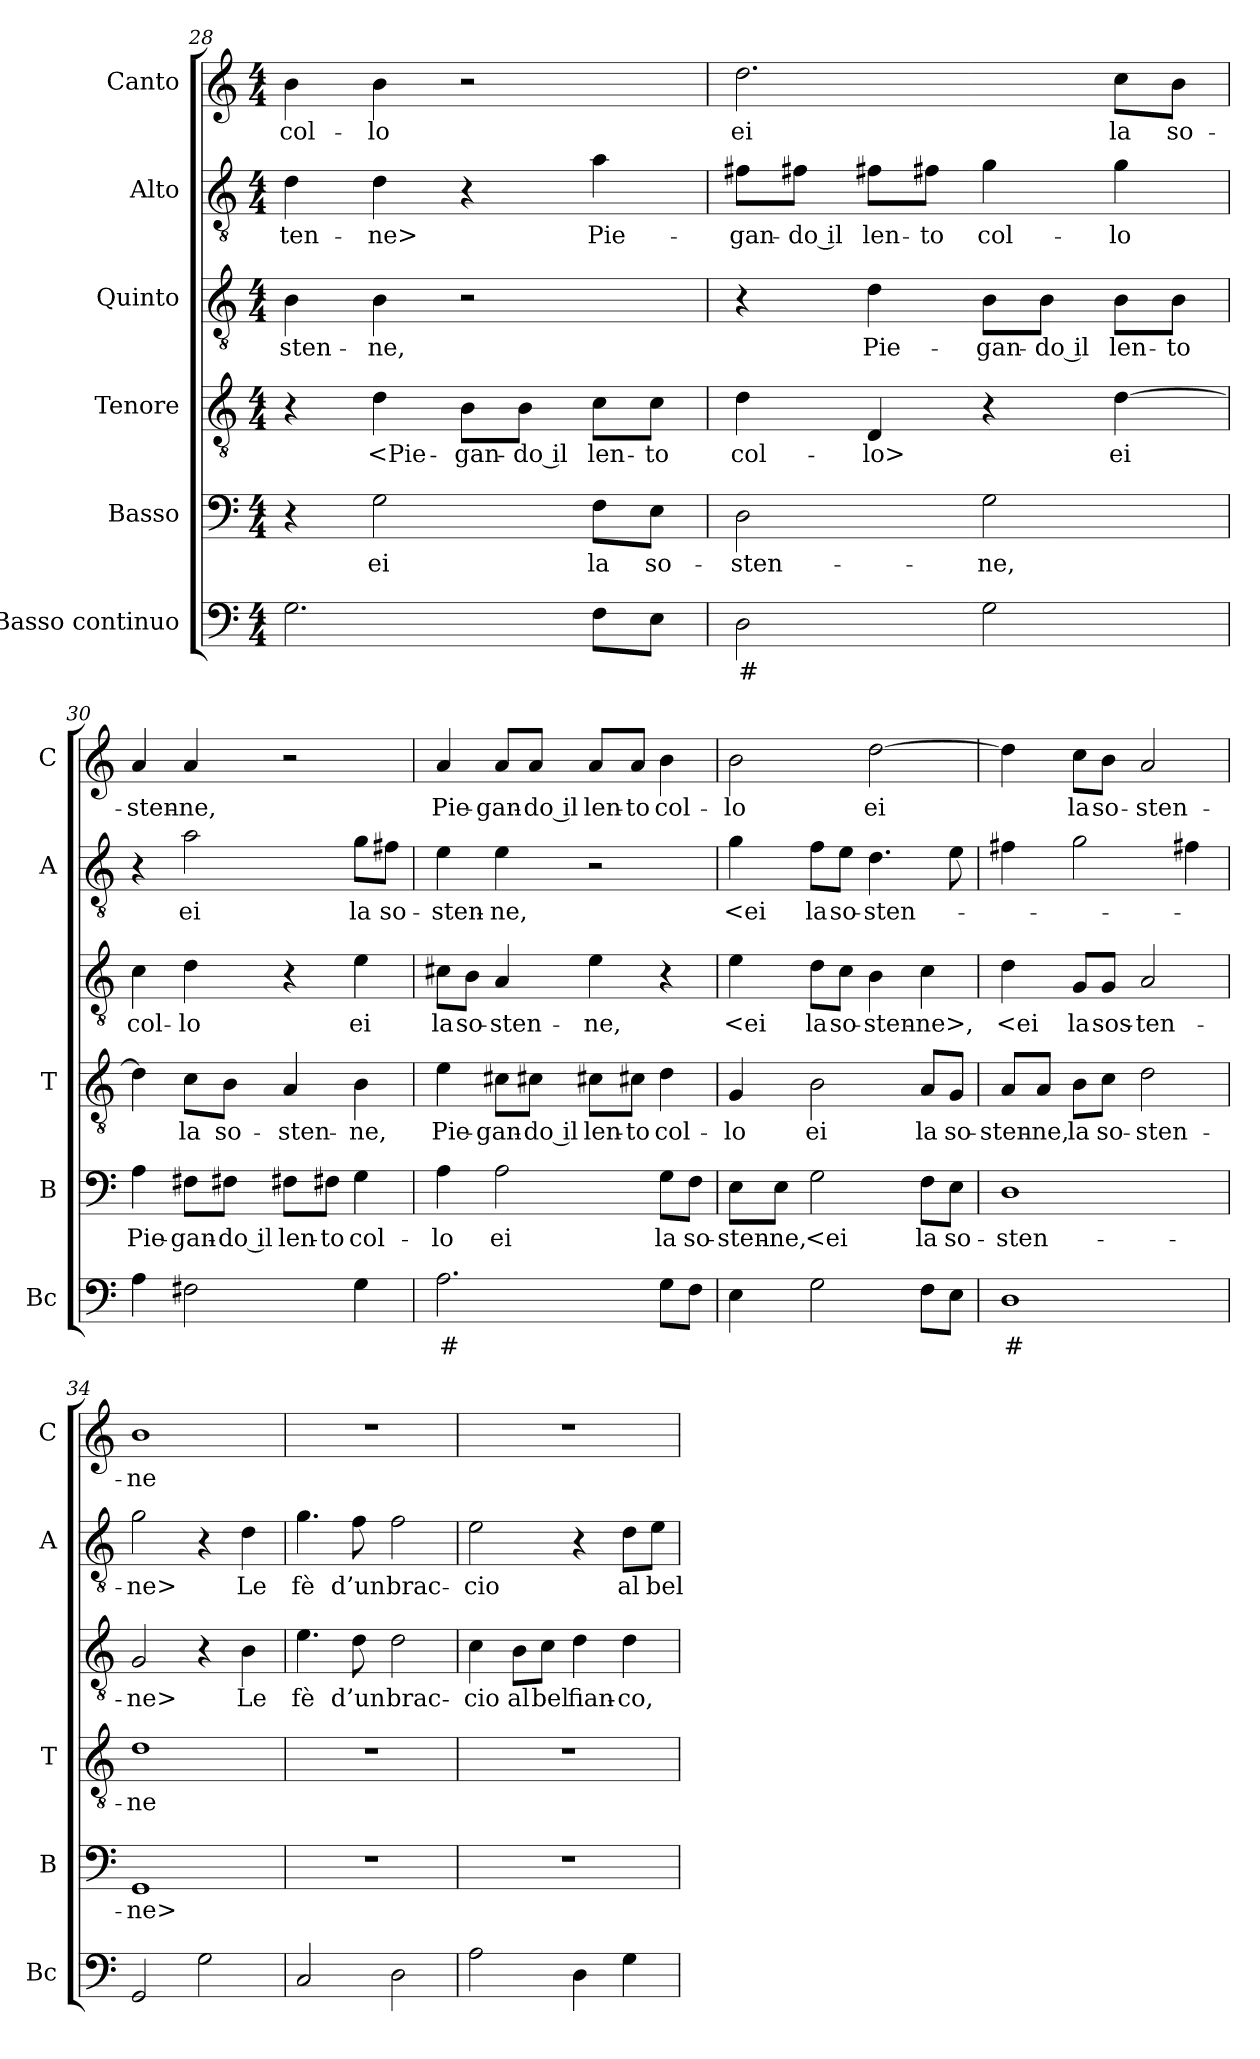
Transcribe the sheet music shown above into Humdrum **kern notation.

**kern	**text	**kern	**text	**kern	**text	**kern	**text	**kern	**text	**kern	**text
*part6	*part6	*part5	*part5	*part4	*part4	*part3	*part3	*part2	*part2	*part1	*part1
*staff6	*staff6	*staff5	*staff5	*staff4	*staff4	*staff3	*staff3	*staff2	*staff2	*staff1	*staff1
*I"Basso continuo	*	*I"Basso	*	*I"Tenore	*	*I"Quinto	*	*I"Alto	*	*I"Canto	*
*I'Bc	*	*I'B	*	*I'T	*	*	*	*I'A	*	*I'C	*
*clefF4	*	*clefF4	*	*clefGv2	*	*clefGv2	*	*clefGv2	*	*clefG2	*
*k[]	*	*k[]	*	*k[]	*	*k[]	*	*k[]	*	*k[]	*
*C:	*	*C:	*	*C:	*	*C:	*	*C:	*	*C:	*
*M4/4	*	*M4/4	*	*M4/4	*	*M4/4	*	*M4/4	*	*M4/4	*
=28	=28	=28	=28	=28	=28	=28	=28	=28	=28	=28	=28
2.G	.	4r	.	4r	.	4B	-sten-	4d	-ten-	4b	col-
.	.	2G	ei	4d	<Pie-	4B	-ne,	4d	-ne>	4b	-lo
.	.	.	.	8B\L	-gan-	2r	.	4r	.	2r	.
.	.	.	.	8B\J	-do il	.	.	.	.	.	.
8F\L	.	8F\L	la	8c\L	len-	.	.	4a	Pie-	.	.
8E\J	.	8E\J	so-	8c\J	-to	.	.	.	.	.	.
=29	=29	=29	=29	=29	=29	=29	=29	=29	=29	=29	=29
2D	#	2D	-sten-	4d	col-	4r	.	8f#X\L	-gan-	2.dd	ei
.	.	.	.	.	.	.	.	8f#X\J	-do il	.	.
.	.	.	.	4D	-lo>	4d	Pie-	8f#X\L	len-	.	.
.	.	.	.	.	.	.	.	8f#X\J	-to	.	.
2G	.	2G	-ne,	4r	.	8B\L	-gan-	4g	col-	.	.
.	.	.	.	.	.	8B\J	-do il	.	.	.	.
.	.	.	.	[4d	ei	8B\L	len-	4g	-lo	8cc\L	la
.	.	.	.	.	.	8B\J	-to	.	.	8b\J	so-
=30	=30	=30	=30	=30	=30	=30	=30	=30	=30	=30	=30
4A	.	4A	Pie-	4d]	.	4c	col-	4r	.	4a	-sten-
2F#X	.	8F#X\L	-gan-	8c\L	la	4d	-lo	2a	ei	4a	-ne,
.	.	8F#X\J	-do il	8B\J	so-	.	.	.	.	.	.
.	.	8F#X\L	len-	4A	-sten-	4r	.	.	.	2r	.
.	.	8F#X\J	-to	.	.	.	.	.	.	.	.
4G	.	4G	col-	4B	-ne,	4e	ei	8g\L	la	.	.
.	.	.	.	.	.	.	.	8f#X\J	so-	.	.
=31	=31	=31	=31	=31	=31	=31	=31	=31	=31	=31	=31
2.A	#	4A	-lo	4e	Pie-	8c#X\L	la	4e	-sten-	4a	Pie-
.	.	.	.	.	.	8B\J	so-	.	.	.	.
.	.	2A	ei	8c#X\L	-gan-	4A	-sten-	4e	-ne,	8a/L	-gan-
.	.	.	.	8c#X\J	-do il	.	.	.	.	8a/J	-do il
.	.	.	.	8c#X\L	len-	4e	-ne,	2r	.	8a/L	len-
.	.	.	.	8c#X\J	-to	.	.	.	.	8a/J	-to
8G\L	.	8G\L	la	4d	col-	4r	.	.	.	4b	col-
8F\J	.	8F\J	so-	.	.	.	.	.	.	.	.
=32	=32	=32	=32	=32	=32	=32	=32	=32	=32	=32	=32
4E	.	8E\L	-sten-	4G	-lo	4e	<ei	4g	<ei	2b	-lo
.	.	8E\J	-ne,	.	.	.	.	.	.	.	.
2G	.	2G	<ei	2B	ei	8d\L	la	8f\L	la	.	.
.	.	.	.	.	.	8c\J	so-	8e\J	so-	.	.
.	.	.	.	.	.	4B	-sten-	4.d	-sten-	[2dd	ei
8F\L	.	8F\L	la	8A/L	la	4c	-ne>,	.	.	.	.
8E\J	.	8E\J	so-	8G/J	so-	.	.	8e	.	.	.
=33	=33	=33	=33	=33	=33	=33	=33	=33	=33	=33	=33
1D	#	1D	-sten-	8A/L	-sten-	4d	<ei	4f#X	.	4dd]	.
.	.	.	.	8A/J	-ne,	.	.	.	.	.	.
.	.	.	.	8B\L	la	8G/L	la	2g	.	8cc\L	la
.	.	.	.	8c\J	so-	8G/J	sos-	.	.	8b\J	so-
.	.	.	.	2d	-sten-	2A	-ten-	.	.	2a	-sten-
.	.	.	.	.	.	.	.	4f#X	.	.	.
=34	=34	=34	=34	=34	=34	=34	=34	=34	=34	=34	=34
2GG	.	1GG	-ne>	1d	-ne	2G	-ne>	2g	-ne>	1b	-ne
2G	.	.	.	.	.	4r	.	4r	.	.	.
.	.	.	.	.	.	4B	Le	4d	Le	.	.
=35	=35	=35	=35	=35	=35	=35	=35	=35	=35	=35	=35
2C	.	1r	.	1r	.	4.e	fè	4.g	fè	1r	.
.	.	.	.	.	.	8d	d’un	8f	d’un	.	.
2D	.	.	.	.	.	2d	brac-	2f	brac-	.	.
=36	=36	=36	=36	=36	=36	=36	=36	=36	=36	=36	=36
2A	.	1r	.	1r	.	4c	-cio	2e	-cio	1r	.
.	.	.	.	.	.	8B\L	al	.	.	.	.
.	.	.	.	.	.	8c\J	bel	.	.	.	.
4D	.	.	.	.	.	4d	fian-	4r	.	.	.
4G	.	.	.	.	.	4d	-co,	8d\L	al	.	.
.	.	.	.	.	.	.	.	8e\J	bel	.	.
=	=	=	=	=	=	=	=	=	=	=	=
*-	*-	*-	*-	*-	*-	*-	*-	*-	*-	*-	*-
